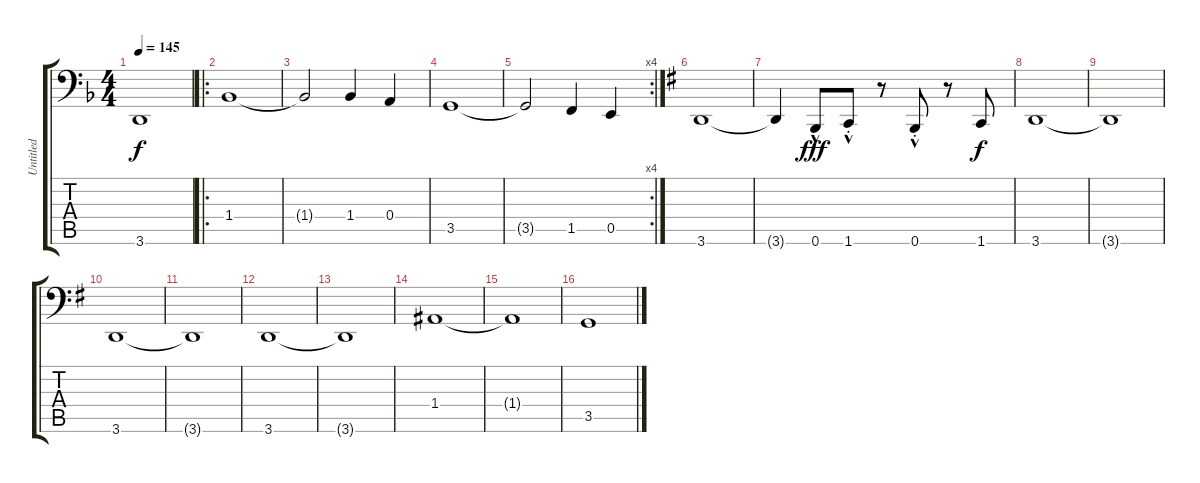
\track ("Untitled" "Untitled") {instrument electricbassfinger}
\staff {score tabs}
\tuning (C3 G2 D2 A1 E1 B0) {hide}
\ts (4 4)
\tempo 145
\clef f4
\ks f
3.6{t}.1{dy f} |
\ro
1.4.1 |
1.4{t}.2 1.4.4 0.4.4 |
3.5.1 |
\rc 4
3.5{t}.2 1.5.4 0.5.4 |
\ks g
3.6.1 |
3.6{t}.4 0.6{hac}.8{dy fff} 1.6{hac st}.8 r.8 0.6{hac st}.8 r.8 1.6.8{dy f} |
3.6.1 |
3.6{t}.1 |
3.6.1 |
3.6{t}.1 |
3.6.1 |
3.6{t}.1 |
1.4.1 |
1.4{t}.1 |
3.5.1
